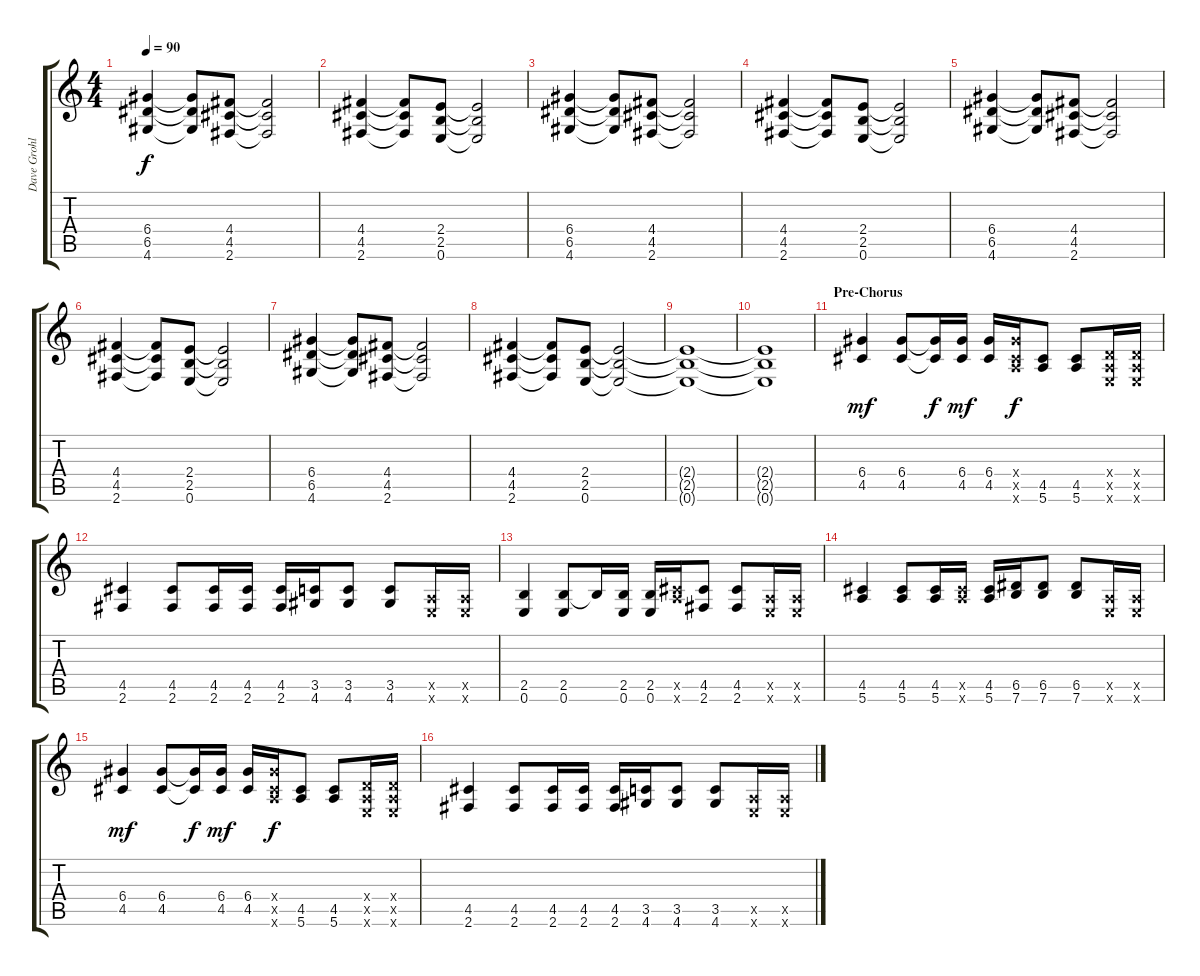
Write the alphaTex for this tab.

\track ("Dave Grohl" "Dave Grohl") {instrument overdrivenguitar}
\staff {score tabs}
\tuning (E4 B3 G3 D3 A2 E2) {hide}
\ts (4 4)
\tempo 90
\clef g2
\ks c
(6.4 6.5 4.6).4{dy f} (6.4{t} 6.5{t} 4.6{t}).8 (4.4 4.5 2.6).8 (4.4{t} 4.5{t} 2.6{t}).2 |
(4.4 4.5 2.6).4 (4.4{t} 4.5{t} 2.6{t}).8 (2.4 2.5 0.6).8 (2.4{t} 2.5{t} 0.6{t}).2 |
(6.4 6.5 4.6).4 (6.4{t} 6.5{t} 4.6{t}).8 (4.4 4.5 2.6).8 (4.4{t} 4.5{t} 2.6{t}).2 |
(4.4 4.5 2.6).4 (4.4{t} 4.5{t} 2.6{t}).8 (2.4 2.5 0.6).8 (2.4{t} 2.5{t} 0.6{t}).2 |
(6.4 6.5 4.6).4 (6.4{t} 6.5{t} 4.6{t}).8 (4.4 4.5 2.6).8 (4.4{t} 4.5{t} 2.6{t}).2 |
(4.4 4.5 2.6).4 (4.4{t} 4.5{t} 2.6{t}).8 (2.4 2.5 0.6).8 (2.4{t} 2.5{t} 0.6{t}).2 |
(6.4 6.5 4.6).4 (6.4{t} 6.5{t} 4.6{t}).8 (4.4 4.5 2.6).8 (4.4{t} 4.5{t} 2.6{t}).2 |
(4.4 4.5 2.6).4 (4.4{t} 4.5{t} 2.6{t}).8 (2.4 2.5 0.6).8{volume 0} (2.4{t} 2.5{t} 0.6{t}).2 |
(2.4{t} 2.5{t} 0.6{t}).1 |
(2.4{t} 2.5{t} 0.6{t}).1 |
\section ("" "Pre-Chorus")
(6.4 4.5).4{dy mf volume 12} (6.4 4.5).8 (6.4{t} 4.5{t}).16{dy f} (6.4 4.5).16{dy mf} (6.4 4.5).16 (6.4{x} 4.5{x} 5.6{x}).16{dy f} (4.5 5.6).8 (4.5 5.6).8 (0.4{x} 0.5{x} 0.6{x}).16 (0.4{x} 0.5{x} 0.6{x}).16 |
(4.5 2.6).4 (4.5 2.6).8 (4.5 2.6).16 (4.5 2.6).16 (4.5 2.6).16 (3.5 4.6).16 (3.5 4.6).8 (3.5 4.6).8 (0.5{x} 0.6{x}).16 (0.5{x} 0.6{x}).16 |
(2.5 0.6).4 (2.5 0.6).8 2.5{t}.16 (2.5 0.6).16 (2.5 0.6).16 (4.5{x} 5.6{x}).16 (4.5 2.6).8 (4.5 2.6).8 (0.5{x} 0.6{x}).16 (0.5{x} 0.6{x}).16 |
(4.5 5.6).4 (4.5 5.6).8 (4.5 5.6).16 (4.5{x} 5.6{x}).16 (4.5 5.6).16 (6.5 7.6).16 (6.5 7.6).8 (6.5 7.6).8 (0.5{x} 0.6{x}).16 (0.5{x} 0.6{x}).16 |
(6.4 4.5).4{dy mf} (6.4 4.5).8 (6.4{t} 4.5{t}).16{dy f} (6.4 4.5).16{dy mf} (6.4 4.5).16 (6.4{x} 4.5{x} 5.6{x}).16{dy f} (4.5 5.6).8 (4.5 5.6).8 (0.4{x} 0.5{x} 0.6{x}).16 (0.4{x} 0.5{x} 0.6{x}).16 |
(4.5 2.6).4 (4.5 2.6).8 (4.5 2.6).16 (4.5 2.6).16 (4.5 2.6).16 (3.5 4.6).16 (3.5 4.6).8 (3.5 4.6).8 (0.5{x} 0.6{x}).16 (0.5{x} 0.6{x}).16
